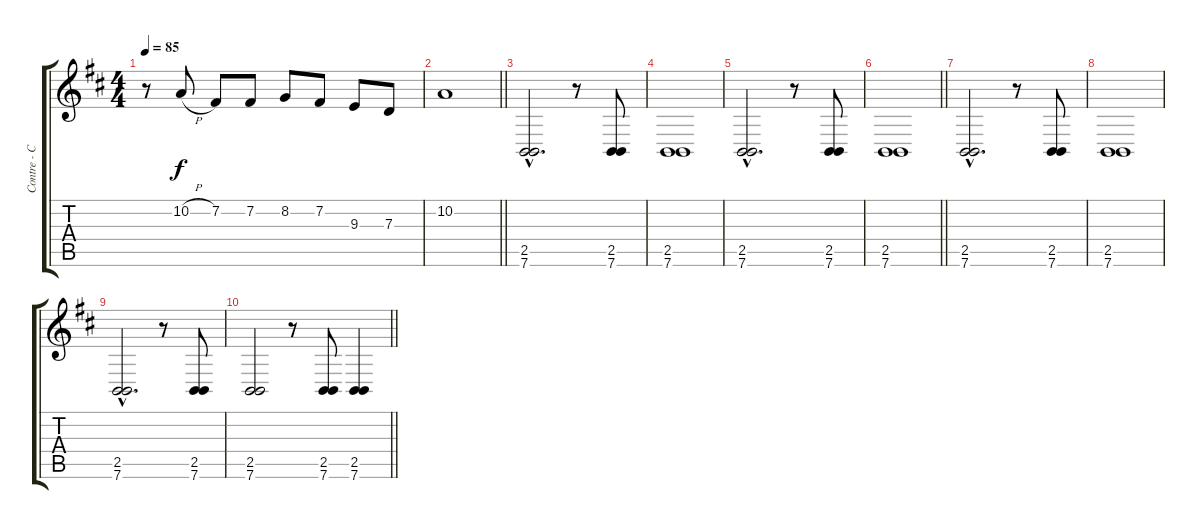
\track ("Contre - Chant" "Contre - C") {instrument pad4choir}
\staff {score tabs}
\tuning (E4 B3 G3 D3 A2 E2) {hide}
\ts (4 4)
\tempo 85
\clef g2
\ks bminor
r.8{dy f} 10.2{h}.8 7.2.8 7.2.8 8.2.8 7.2.8 9.3.8 7.3.8 |
\barLineRight lightlight
10.2.1 |
(2.5{hac} 7.6{hac}).2{d volume 11 balance 0 instrument taikodrum} r.8 (2.5 7.6).8 |
(2.5 7.6).1 |
(2.5{hac} 7.6{hac}).2{d} r.8 (2.5 7.6).8 |
\barLineRight lightlight
(2.5 7.6).1 |
(2.5{hac} 7.6{hac}).2{d} r.8 (2.5 7.6).8 |
(2.5 7.6).1 |
(2.5{hac} 7.6{hac}).2{d} r.8 (2.5 7.6).8 |
\barLineRight lightlight
(2.5 7.6).2 r.8 (2.5 7.6).8 (2.5 7.6).4
